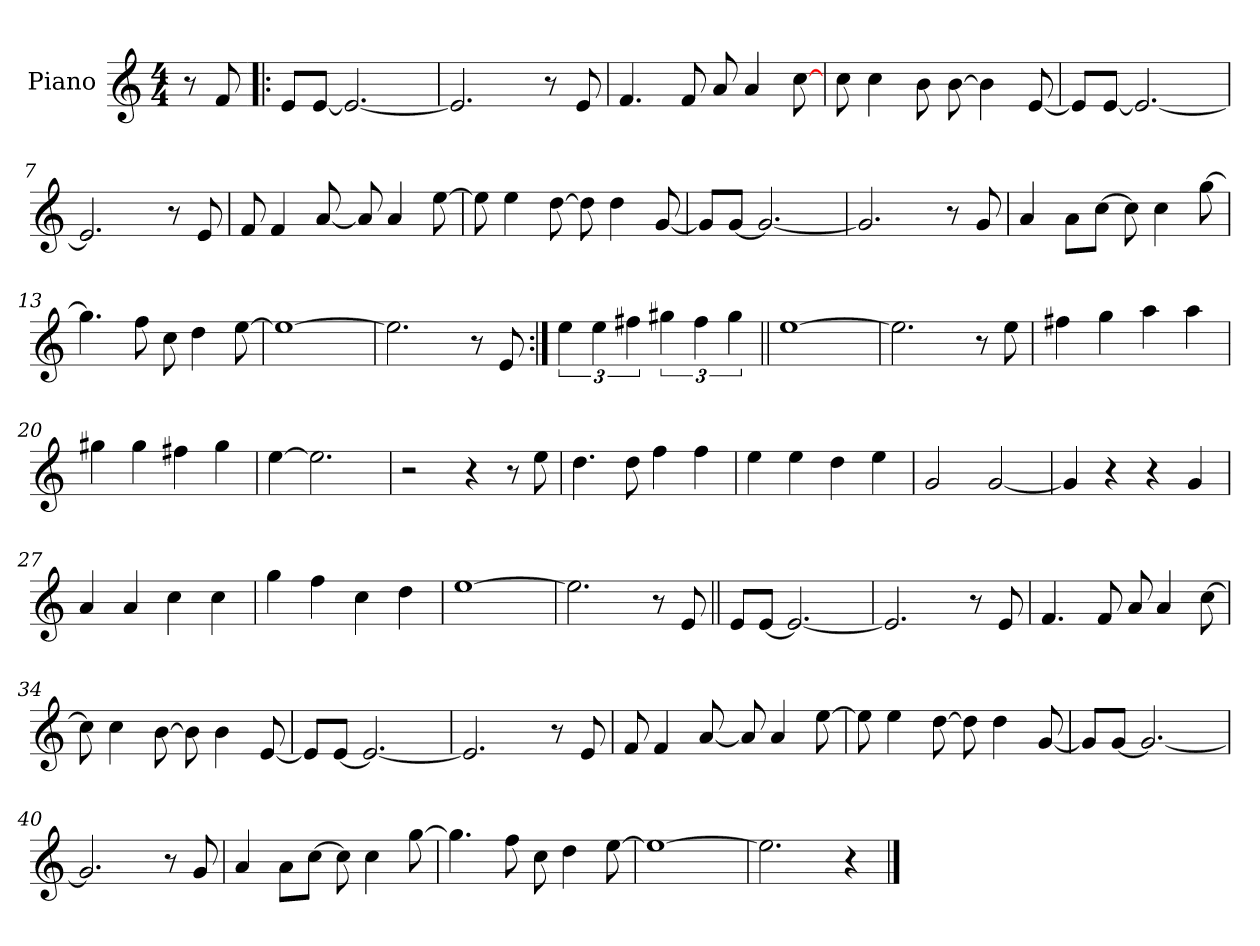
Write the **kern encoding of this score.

**kern
*part1
*staff1
*I"Piano
*I'Pno
*clefG2
*k[]
*C:
*M4/4
=1
8r
8f/
=2!|:
8e/L
[8e/J
2.e/_
=3
2.e/]
8r
8e/
=4
4.f/
8f/
8a/
4a/
[8cc\
!!LO:LB:g=z
=5
8cc\
4cc\
8b\
[8b\
4b\]
[8e/
=6
8e/L]
[8e/J
2.e/_
=7
2.e/]
8r
8e/
=8
8f/
4f/
[8a/
8a/]
4a/
[8ee\
!!LO:LB:g=z
=9
8ee\]
4ee\
[8dd\
8dd\]
4dd\
[8g/
=10
8g/L]
[8g/J
2.g/_
=11
2.g/]
8r
8g/
=12
4a/
8a\L
[8cc\J
8cc\]
4cc\
[8gg\
!!LO:LB:g=z
=13
4.gg\]
8ff\
8cc\
4dd\
[8ee\
=14
1ee_
=15
2.ee\]
8r
8e/
=16:|!
6ee\
6ee\
6ff#X\
6gg#X\
6ff#\
6gg#\
!!LO:LB:g=z
=17||
[1ee
=18
2.ee\]
8r
8ee\
=19
4ff#X\
4gg\
4aa\
4aa\
=20
4gg#X\
4gg#\
4ff#X\
4gg#\
!!LO:LB:g=z
=21
[4ee\
2.ee\]
=22
2r
4r
8r
8ee\
=23
4.dd\
8dd\
4ff\
4ff\
=24
4ee\
4ee\
4dd\
4ee\
!!LO:LB:g=z
=25
2g/
[2g/
=26
4g/]
4r
4r
4g/
=27
4a/
4a/
4cc\
4cc\
=28
4gg\
4ff\
4cc\
4dd\
!!LO:LB:g=z
=29
[1ee
=30
2.ee\]
8r
8e/
=31||
8e/L
[8e/J
2.e/_
=32
2.e/]
8r
8e/
!!LO:LB:g=z
=33
4.f/
8f/
8a/
4a/
[8cc\
=34
8cc\]
4cc\
[8b\
8b\]
4b\
[8e/
=35
8e/L]
[8e/J
2.e/_
=36
2.e/]
8r
8e/
!!LO:PB:g=z
=37
8f/
4f/
[8a/
8a/]
4a/
[8ee\
=38
8ee\]
4ee\
[8dd\
8dd\]
4dd\
[8g/
=39
8g/L]
[8g/J
2.g/_
=40
2.g/]
8r
8g/
!!LO:LB:g=z
=41
4a/
8a\L
[8cc\J
8cc\]
4cc\
[8gg\
=42
4.gg\]
8ff\
8cc\
4dd\
[8ee\
=43
1ee_
=44
2.ee\]
4r
==
*-
